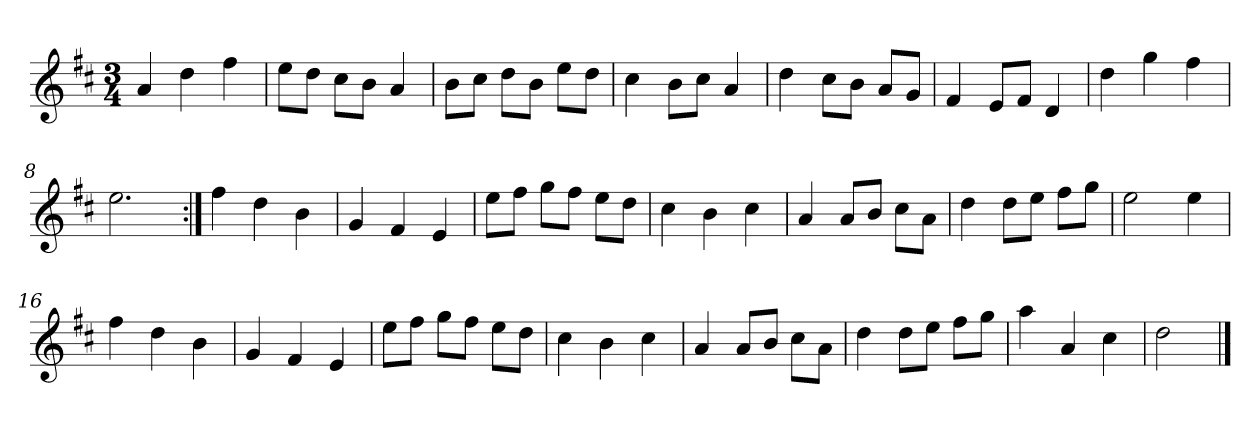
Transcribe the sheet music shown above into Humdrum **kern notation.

**kern
*part1
*staff1
*clefG2
*k[f#c#]
*D:
*M3/4
*MM120
=1
4a
4dd
4ff#
=2
8ee\L
8dd\J
8cc#\L
8b\J
4a
=3
8b\L
8cc#\J
8dd\L
8b\J
8ee\L
8dd\J
=4
4cc#
8b\L
8cc#\J
4a
=5
4dd
8cc#\L
8b\J
8a/L
8g/J
=6
4f#
8e/L
8f#/J
4d
=7
4dd
4gg
4ff#
=8
2.ee
=9:|!
4ff#
4dd
4b
=10
4g
4f#
4e
=11
8ee\L
8ff#\J
8gg\L
8ff#\J
8ee\L
8dd\J
=12
4cc#
4b
4cc#
=13
4a
8a/L
8b/J
8cc#\L
8a\J
=14
4dd
8dd\L
8ee\J
8ff#\L
8gg\J
=15
2ee
4ee
=16
4ff#
4dd
4b
=17
4g
4f#
4e
=18
8ee\L
8ff#\J
8gg\L
8ff#\J
8ee\L
8dd\J
=19
4cc#
4b
4cc#
=20
4a
8a/L
8b/J
8cc#\L
8a\J
=21
4dd
8dd\L
8ee\J
8ff#\L
8gg\J
=22
4aa
4a
4cc#
=23
2dd
==
*-
